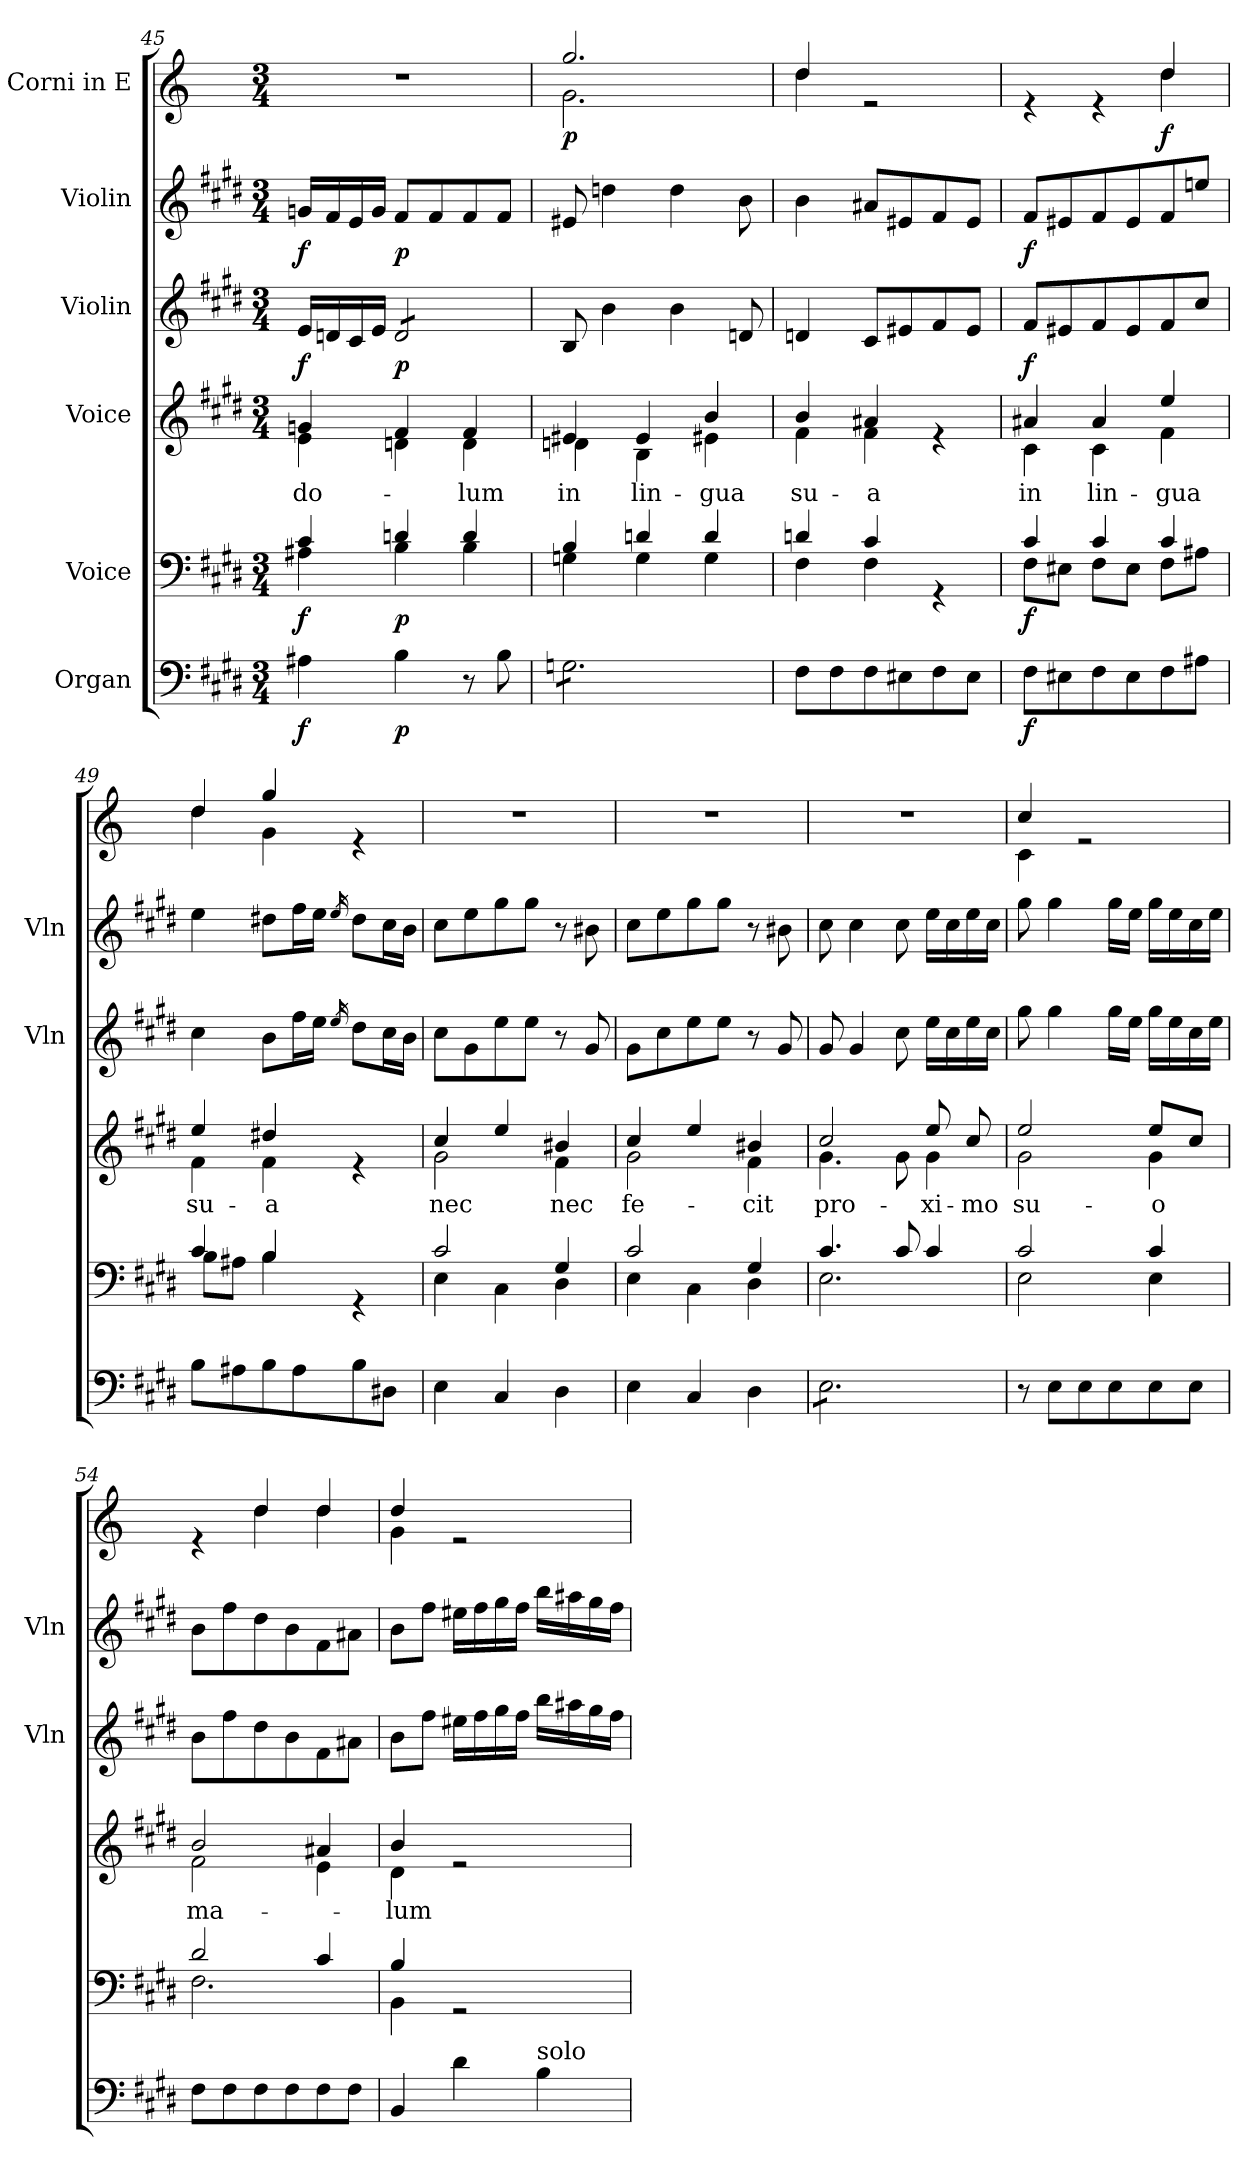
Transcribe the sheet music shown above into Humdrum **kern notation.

**kern	**dynam	**kern	**dynam	**kern	**text	**dynam	**kern	**dynam	**kern	**dynam	**kern	**dynam
*part6	*part6	*part5	*part5	*part4	*part4	*part4	*part3	*part3	*part2	*part2	*part1	*part1
*staff6	*staff6	*staff5	*staff5	*staff4	*staff4	*staff4	*staff3	*staff3	*staff2	*staff2	*staff1	*staff1
*I"Organ	*	*I"Voice	*	*I"Voice	*	*	*I"Violin	*	*I"Violin	*	*I"Corni in E	*
*	*	*	*	*	*	*	*I'Vln	*	*I'Vln	*	*	*
*clefF4	*	*clefF4	*	*clefG2	*	*	*clefG2	*	*clefG2	*	*clefG2	*
*	*	*	*	*	*	*	*	*	*	*	*ITrd5c8	*
*k[f#c#g#d#]	*	*k[f#c#g#d#]	*	*k[f#c#g#d#]	*	*	*k[f#c#g#d#]	*	*k[f#c#g#d#]	*	*k[f#c#g#d#]	*
*M3/4	*	*M3/4	*	*M3/4	*	*	*M3/4	*	*M3/4	*	*M3/4	*
=45	=45	=45	=45	=45	=45	=45	=45	=45	=45	=45	=45	=45
*	*	*^	*	*	*	*	*	*	*	*	*	*
!	!LO:DY:b	!	!	!LO:DY:b	!	!LO:LY:b	!LO:DY:b	!	!LO:DY:b	!	!LO:DY:b	!	!
*	*	*	*	*	*^	*	*	*	*	*	*	*	*
4A#X\	f	4c#/	4A#X\	f	4gn/	4e\	do-	f	16e/LL	other-dynamics	16gn/LL	f	2.r	.
.	.	.	.	.	.	.	.	.	16dn/	.	16f#/	.	.	.
.	.	.	.	.	.	.	.	.	16c#/	.	16e/	.	.	.
.	.	.	.	.	.	.	.	.	16e/JJ	.	16g/JJ	.	.	.
!	!LO:DY:b	!	!	!LO:DY:b	!	!	!	!LO:DY:b	!	!LO:DY:b	!	!LO:DY:b	!	!
*	*	*	*	*	*	*	*	*	*tremolo	*	*	*	*	*
4B\	p	4dn/	4B\	p	4f#/	4dn\	.	p	8d/L	other-dynamics	8f#/L	p	.	.
.	.	.	.	.	.	.	.	.	8d/	.	8f#/	.	.	.
!	!	!	!	!	!	!	!LO:LY:b	!	!	!	!	!	!	!
8r	.	4d/	4B\	.	4f#/	4d\	-lum	.	8d/	.	8f#/	.	.	.
8B\	.	.	.	.	.	.	.	.	8d/J	.	8f#/J	.	.	.
*	*	*	*	*	*	*	*	*	*Xtremolo	*	*	*	*	*
!!LO:PB:g=z
=46	=46	=46	=46	=46	=46	=46	=46	=46	=46	=46	=46	=46	=46	=46
!	!	!	!	!	!	!	!LO:LY:b	!	!	!	!	!	!	!LO:DY:b
*	*	*	*	*	*	*	*	*	*	*	*	*	*^	*
*tremolo	*	*	*	*	*	*	*	*	*	*	*	*	*	*	*
8Gn\L	.	4B/	4Gn\	.	4e#X/	4dn\	in	.	8B/	.	8e#X/	.	2.b/	2.B\	p
8Gn\	.	.	.	.	.	.	.	.	4b\	.	4ddn\	.	.	.	.
!	!	!	!	!	!	!	!LO:LY:b	!	!	!	!	!	!	!	!
8Gn\	.	4dn/	4G\	.	4e#/	4B\	lin-	.	.	.	.	.	.	.	.
8Gn\	.	.	.	.	.	.	.	.	4b\	.	4dd\	.	.	.	.
!	!	!	!	!	!	!	!LO:LY:b	!	!	!	!	!	!	!	!
8Gn\	.	4d/	4G\	.	4b/	4e#X\	-gua	.	.	.	.	.	.	.	.
8Gn\J	.	.	.	.	.	.	.	.	8dn/	.	8b\	.	.	.	.
*Xtremolo	*	*	*	*	*	*	*	*	*	*	*	*	*	*	*
=47	=47	=47	=47	=47	=47	=47	=47	=47	=47	=47	=47	=47	=47	=47	=47
!	!	!	!	!	!	!	!LO:LY:b	!	!	!	!	!	!	!	!
8F#\L	.	4dn/	4F#\	.	4b/	4f#\	su-	.	4dn/	.	4b\	.	4f#/	4f#\	.
8F#\	.	.	.	.	.	.	.	.	.	.	.	.	.	.	.
!	!	!	!	!	!	!	!LO:LY:b	!	!	!	!	!	!	!	!
8F#\	.	4c#/	4F#\	.	4a#X/	4f#\	-a	.	8c#/L	.	8a#X/L	.	2re	2ryy	.
8E#X\	.	.	.	.	.	.	.	.	8e#X/	.	8e#X/	.	.	.	.
8F#\	.	4rGG	4ryy	.	4re	4ryy	.	.	8f#/	.	8f#/	.	.	.	.
8E#\J	.	.	.	.	.	.	.	.	8e#/J	.	8e#/J	.	.	.	.
=48	=48	=48	=48	=48	=48	=48	=48	=48	=48	=48	=48	=48	=48	=48	=48
!	!LO:DY:b	!	!	!LO:DY:b	!	!	!LO:LY:b	!LO:DY:b	!	!LO:DY:b	!	!LO:DY:b	!	!	!
8F#\L	f	4c#/	8F#\L	f	4a#X/	4c#\	in	f	8f#/L	other-dynamics	8f#/L	f	4re	2ryy	.
8E#X\	.	.	8E#X\J	.	.	.	.	.	8e#X/	.	8e#X/	.	.	.	.
!	!	!	!	!	!	!	!LO:LY:b	!	!	!	!	!	!	!	!
8F#\	.	4c#/	8F#\L	.	4a#/	4c#\	lin-	.	8f#/	.	8f#/	.	4re	.	.
8E#\	.	.	8E#\J	.	.	.	.	.	8e#/	.	8e#/	.	.	.	.
!	!	!	!	!	!	!	!LO:LY:b	!	!	!	!	!	!	!	!LO:DY:b
8F#\	.	4c#/	8F#\L	.	4ee/	4f#\	-gua	.	8f#/	.	8f#/	.	4f#/	4f#\	f
8A#X\J	.	.	8A#X\J	.	.	.	.	.	8cc#/J	.	8een/J	.	.	.	.
=49	=49	=49	=49	=49	=49	=49	=49	=49	=49	=49	=49	=49	=49	=49	=49
!	!	!	!	!	!	!	!LO:LY:b	!	!	!	!	!	!	!	!
8B\L	.	4c#/	8B\L	.	4ee/	4f#\	su-	.	4cc#\	.	4ee\	.	4f#/	4f#\	.
8A#X\	.	.	8A#X\J	.	.	.	.	.	.	.	.	.	.	.	.
!	!	!	!	!	!	!	!LO:LY:b	!	!	!	!	!	!	!	!
8B\	.	4B/	4B\	.	4dd#X/	4f#\	-a	.	8b\L	.	8dd#X\L	.	4b/	4B\	.
8A#\	.	.	.	.	.	.	.	.	16ff#\L	.	16ff#\L	.	.	.	.
.	.	.	.	.	.	.	.	.	16ee\JJ	.	16ee\JJ	.	.	.	.
.	.	.	.	.	.	.	.	.	16qee/	.	16qee/	.	.	.	.
8B\	.	4rGG	4ryy	.	4re	4ryy	.	.	8dd#\L	.	8dd#\L	.	4re	4ryy	.
8D#X\J	.	.	.	.	.	.	.	.	16cc#\L	.	16cc#\L	.	.	.	.
.	.	.	.	.	.	.	.	.	16b\JJ	.	16b\JJ	.	.	.	.
*	*	*	*	*	*	*	*	*	*	*	*	*	*v	*v	*
!!LO:LB:g=z
=50	=50	=50	=50	=50	=50	=50	=50	=50	=50	=50	=50	=50	=50	=50
!	!	!	!	!	!	!	!LO:LY:b	!	!	!	!	!	!	!
4E\	.	2c#/	4E\	.	4cc#/	2g#\	nec	.	8cc#\L	.	8cc#\L	.	2.r	.
.	.	.	.	.	.	.	.	.	8g#\	.	8ee\	.	.	.
4C#/	.	.	4C#\	.	4ee/	.	.	.	8ee\	.	8gg#\	.	.	.
.	.	.	.	.	.	.	.	.	8ee\J	.	8gg#\J	.	.	.
!	!	!	!	!	!	!	!LO:LY:b	!	!	!	!	!	!	!
4D#\	.	4G#/	4D#\	.	4b#X/	4f#\	nec	.	8r	.	8r	.	.	.
.	.	.	.	.	.	.	.	.	8g#/	.	8b#X\	.	.	.
=51	=51	=51	=51	=51	=51	=51	=51	=51	=51	=51	=51	=51	=51	=51
!	!	!	!	!	!	!	!LO:LY:b	!	!	!	!	!	!	!
4E\	.	2c#/	4E\	.	4cc#/	2g#\	fe-	.	8g#\L	.	8cc#\L	.	2.r	.
.	.	.	.	.	.	.	.	.	8cc#\	.	8ee\	.	.	.
4C#/	.	.	4C#\	.	4ee/	.	.	.	8ee\	.	8gg#\	.	.	.
.	.	.	.	.	.	.	.	.	8ee\J	.	8gg#\J	.	.	.
!	!	!	!	!	!	!	!LO:LY:b	!	!	!	!	!	!	!
4D#\	.	4G#/	4D#\	.	4b#X/	4f#\	-cit	.	8r	.	8r	.	.	.
.	.	.	.	.	.	.	.	.	8g#/	.	8b#X\	.	.	.
=52	=52	=52	=52	=52	=52	=52	=52	=52	=52	=52	=52	=52	=52	=52
!	!	!	!	!	!	!	!LO:LY:b	!	!	!	!	!	!	!
*tremolo	*	*	*	*	*	*	*	*	*	*	*	*	*	*
8E\L	.	4.c#/	2.E\	.	2cc#/	4.g#\	pro-	.	8g#/	.	8cc#\	.	2.r	.
8E\	.	.	.	.	.	.	.	.	4g#/	.	4cc#\	.	.	.
8E\	.	.	.	.	.	.	.	.	.	.	.	.	.	.
8E\	.	8c#/	.	.	.	8g#\	.	.	8cc#\	.	8cc#\	.	.	.
!	!	!	!	!	!	!	!LO:LY:b	!	!	!	!	!	!	!
8E\	.	4c#/	.	.	8ee/	4g#\	-xi-	.	16ee\LL	.	16ee\LL	.	.	.
.	.	.	.	.	.	.	.	.	16cc#\	.	16cc#\	.	.	.
!	!	!	!	!	!	!	!LO:LY:b	!	!	!	!	!	!	!
8E\J	.	.	.	.	8cc#/	.	-mo	.	16ee\	.	16ee\	.	.	.
*Xtremolo	*	*	*	*	*	*	*	*	*	*	*	*	*	*
.	.	.	.	.	.	.	.	.	16cc#\JJ	.	16cc#\JJ	.	.	.
=53	=53	=53	=53	=53	=53	=53	=53	=53	=53	=53	=53	=53	=53	=53
!	!	!	!	!	!	!	!LO:LY:b	!	!	!	!	!	!	!
*	*	*	*	*	*	*	*	*	*	*	*	*	*^	*
8r	.	2c#/	2E\	.	2ee/	2g#\	su-	.	8gg#\	.	8gg#\	.	4e/	4E\	.
8E\L	.	.	.	.	.	.	.	.	4gg#\	.	4gg#\	.	.	.	.
8E\	.	.	.	.	.	.	.	.	.	.	.	.	2re	2ryy	.
8E\	.	.	.	.	.	.	.	.	16gg#\LL	.	16gg#\LL	.	.	.	.
.	.	.	.	.	.	.	.	.	16ee\JJ	.	16ee\JJ	.	.	.	.
!	!	!	!	!	!	!	!LO:LY:b	!	!	!	!	!	!	!	!
8E\	.	4c#/	4E\	.	8ee/L	4g#\	-o	.	16gg#\LL	.	16gg#\LL	.	.	.	.
.	.	.	.	.	.	.	.	.	16ee\	.	16ee\	.	.	.	.
8E\J	.	.	.	.	8cc#/J	.	.	.	16cc#\	.	16cc#\	.	.	.	.
.	.	.	.	.	.	.	.	.	16ee\JJ	.	16ee\JJ	.	.	.	.
=54	=54	=54	=54	=54	=54	=54	=54	=54	=54	=54	=54	=54	=54	=54	=54
!	!	!	!	!	!	!	!LO:LY:b	!	!	!	!	!	!	!	!
8F#\L	.	2d#/	2.F#\	.	2b/	2f#\	ma-	.	8b\L	.	8b\L	.	4re	4ryy	.
8F#\	.	.	.	.	.	.	.	.	8ff#\	.	8ff#\	.	.	.	.
8F#\	.	.	.	.	.	.	.	.	8dd#\	.	8dd#\	.	4f#/	4f#\	.
8F#\	.	.	.	.	.	.	.	.	8b\	.	8b\	.	.	.	.
8F#\	.	4c#/	.	.	4a#X/	4e\	.	.	8f#\	.	8f#\	.	4f#/	4f#\	.
8F#\J	.	.	.	.	.	.	.	.	8a#X\J	.	8a#X\J	.	.	.	.
!!LO:PB:g=z	!!
=55	=55	=55	=55	=55	=55	=55	=55	=55	=55	=55	=55	=55	=55	=55	=55
!	!	!	!	!	!	!	!LO:LY:b	!	!	!	!	!	!	!	!
4BB/	.	4B/	4BB\	.	4b/	4d#\	-lum	.	8b\L	.	8b\L	.	4f#/	4B\	.
.	.	.	.	.	.	.	.	.	8ff#\J	.	8ff#\J	.	.	.	.
4d#\	.	2rGG	2ryy	.	2re	2ryy	.	.	16ee#X\LL	.	16ee#X\LL	.	2re	2ryy	.
.	.	.	.	.	.	.	.	.	16ff#\	.	16ff#\	.	.	.	.
.	.	.	.	.	.	.	.	.	16gg#\	.	16gg#\	.	.	.	.
.	.	.	.	.	.	.	.	.	16ff#\JJ	.	16ff#\JJ	.	.	.	.
!LO:TX:a:t=solo	!	!	!	!	!	!	!	!	!	!	!	!	!	!	!
4B\	.	.	.	.	.	.	.	.	16bb\LL	.	16bb\LL	.	.	.	.
.	.	.	.	.	.	.	.	.	16aa#X\	.	16aa#X\	.	.	.	.
.	.	.	.	.	.	.	.	.	16gg#\	.	16gg#\	.	.	.	.
.	.	.	.	.	.	.	.	.	16ff#\JJ	.	16ff#\JJ	.	.	.	.
*	*	*v	*v	*	*	*	*	*	*	*	*	*	*v	*v	*
*	*	*	*	*v	*v	*	*	*	*	*	*	*	*
=	=	=	=	=	=	=	=	=	=	=	=	=
*-	*-	*-	*-	*-	*-	*-	*-	*-	*-	*-	*-	*-
